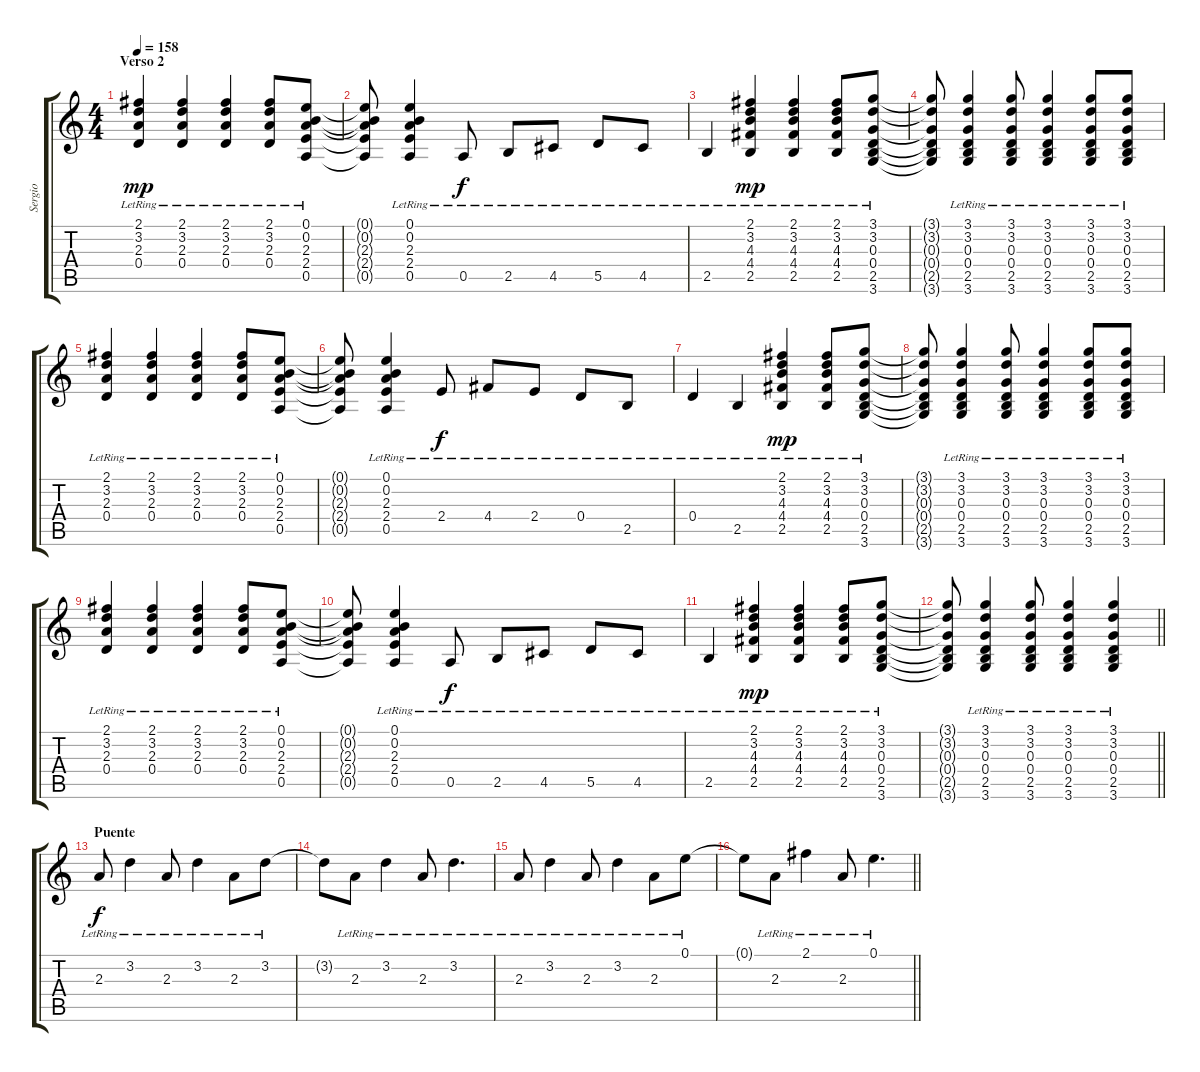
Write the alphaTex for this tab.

\track ("Sergio" "Sergio") {instrument acousticguitarsteel}
\staff {score tabs}
\tuning (E4 B3 G3 D3 A2 E2) {hide}
\ts (4 4)
\section ("" "Verso 2")
\tempo 158
\clef g2
\ks c
(2.1{lr} 3.2{lr} 2.3{lr} 0.4{lr}).4{dy mp} (2.1{lr} 3.2{lr} 2.3{lr} 0.4{lr}).4 (2.1{lr} 3.2{lr} 2.3{lr} 0.4{lr}).4 (2.1{lr} 3.2{lr} 2.3{lr} 0.4{lr}).8 (0.1{lr} 0.2{lr} 2.3{lr} 2.4{lr} 0.5{lr}).8 |
(0.1{t} 0.2{t} 2.3{t} 2.4{t} 0.5{t}).8 (0.1{lr} 0.2{lr} 2.3{lr} 2.4{lr} 0.5{lr}).4 0.5{lr}.8{dy f} 2.5{lr}.8 4.5{lr}.8 5.5{lr}.8 4.5{lr}.8 |
2.5{lr}.4 (2.1{lr} 3.2{lr} 4.3{lr} 4.4{lr} 2.5{lr}).4{dy mp} (2.1{lr} 3.2{lr} 4.3{lr} 4.4{lr} 2.5{lr}).4 (2.1{lr} 3.2{lr} 4.3{lr} 4.4{lr} 2.5{lr}).8 (3.1{lr} 3.2{lr} 0.3{lr} 0.4{lr} 2.5{lr} 3.6{lr}).8 |
(3.1{t} 3.2{t} 0.3{t} 0.4{t} 2.5{t} 3.6{t}).8 (3.1{lr} 3.2{lr} 0.3{lr} 0.4{lr} 2.5{lr} 3.6{lr}).4 (3.1{lr} 3.2{lr} 0.3{lr} 0.4{lr} 2.5{lr} 3.6{lr}).8 (3.1{lr} 3.2{lr} 0.3{lr} 0.4{lr} 2.5{lr} 3.6{lr}).4 (3.1{lr} 3.2{lr} 0.3{lr} 0.4{lr} 2.5{lr} 3.6{lr}).8 (3.1{lr} 3.2{lr} 0.3{lr} 0.4{lr} 2.5{lr} 3.6{lr}).8 |
(2.1{lr} 3.2{lr} 2.3{lr} 0.4{lr}).4 (2.1{lr} 3.2{lr} 2.3{lr} 0.4{lr}).4 (2.1{lr} 3.2{lr} 2.3{lr} 0.4{lr}).4 (2.1{lr} 3.2{lr} 2.3{lr} 0.4{lr}).8 (0.1{lr} 0.2{lr} 2.3{lr} 2.4{lr} 0.5{lr}).8 |
(0.1{t} 0.2{t} 2.3{t} 2.4{t} 0.5{t}).8 (0.1{lr} 0.2{lr} 2.3{lr} 2.4{lr} 0.5{lr}).4 2.4{lr}.8{dy f} 4.4{lr}.8 2.4{lr}.8 0.4{lr}.8 2.5{lr}.8 |
0.4{lr}.4 2.5{lr}.4 (2.1{lr} 3.2{lr} 4.3{lr} 4.4{lr} 2.5{lr}).4{dy mp} (2.1{lr} 3.2{lr} 4.3{lr} 4.4{lr} 2.5{lr}).8 (3.1{lr} 3.2{lr} 0.3{lr} 0.4{lr} 2.5{lr} 3.6{lr}).8 |
(3.1{t} 3.2{t} 0.3{t} 0.4{t} 2.5{t} 3.6{t}).8 (3.1{lr} 3.2{lr} 0.3{lr} 0.4{lr} 2.5{lr} 3.6{lr}).4 (3.1{lr} 3.2{lr} 0.3{lr} 0.4{lr} 2.5{lr} 3.6{lr}).8 (3.1{lr} 3.2{lr} 0.3{lr} 0.4{lr} 2.5{lr} 3.6{lr}).4 (3.1{lr} 3.2{lr} 0.3{lr} 0.4{lr} 2.5{lr} 3.6{lr}).8 (3.1{lr} 3.2{lr} 0.3{lr} 0.4{lr} 2.5{lr} 3.6{lr}).8 |
(2.1{lr} 3.2{lr} 2.3{lr} 0.4{lr}).4 (2.1{lr} 3.2{lr} 2.3{lr} 0.4{lr}).4 (2.1{lr} 3.2{lr} 2.3{lr} 0.4{lr}).4 (2.1{lr} 3.2{lr} 2.3{lr} 0.4{lr}).8 (0.1{lr} 0.2{lr} 2.3{lr} 2.4{lr} 0.5{lr}).8 |
(0.1{t} 0.2{t} 2.3{t} 2.4{t} 0.5{t}).8 (0.1{lr} 0.2{lr} 2.3{lr} 2.4{lr} 0.5{lr}).4 0.5{lr}.8{dy f} 2.5{lr}.8 4.5{lr}.8 5.5{lr}.8 4.5{lr}.8 |
2.5{lr}.4 (2.1{lr} 3.2{lr} 4.3{lr} 4.4{lr} 2.5{lr}).4{dy mp} (2.1{lr} 3.2{lr} 4.3{lr} 4.4{lr} 2.5{lr}).4 (2.1{lr} 3.2{lr} 4.3{lr} 4.4{lr} 2.5{lr}).8 (3.1{lr} 3.2{lr} 0.3{lr} 0.4{lr} 2.5{lr} 3.6{lr}).8 |
\barLineRight lightlight
(3.1{t} 3.2{t} 0.3{t} 0.4{t} 2.5{t} 3.6{t}).8 (3.1{lr} 3.2{lr} 0.3{lr} 0.4{lr} 2.5{lr} 3.6{lr}).4 (3.1{lr} 3.2{lr} 0.3{lr} 0.4{lr} 2.5{lr} 3.6{lr}).8 (3.1{lr} 3.2{lr} 0.3{lr} 0.4{lr} 2.5{lr} 3.6{lr}).4 (3.1{lr} 3.2{lr} 0.3{lr} 0.4{lr} 2.5{lr} 3.6{lr}).4 |
\section ("" "Puente")
2.3{lr}.8{dy f} 3.2{lr}.4 2.3{lr}.8 3.2{lr}.4 2.3{lr}.8 3.2{lr}.8 |
3.2{t}.8 2.3{lr}.8 3.2{lr}.4 2.3{lr}.8 3.2{lr}.4{d} |
2.3{lr}.8 3.2{lr}.4 2.3{lr}.8 3.2{lr}.4 2.3{lr}.8 0.1{lr}.8 |
\barLineRight lightlight
0.1{t}.8 2.3{lr}.8 2.1{lr}.4 2.3{lr}.8 0.1{lr}.4{d}
